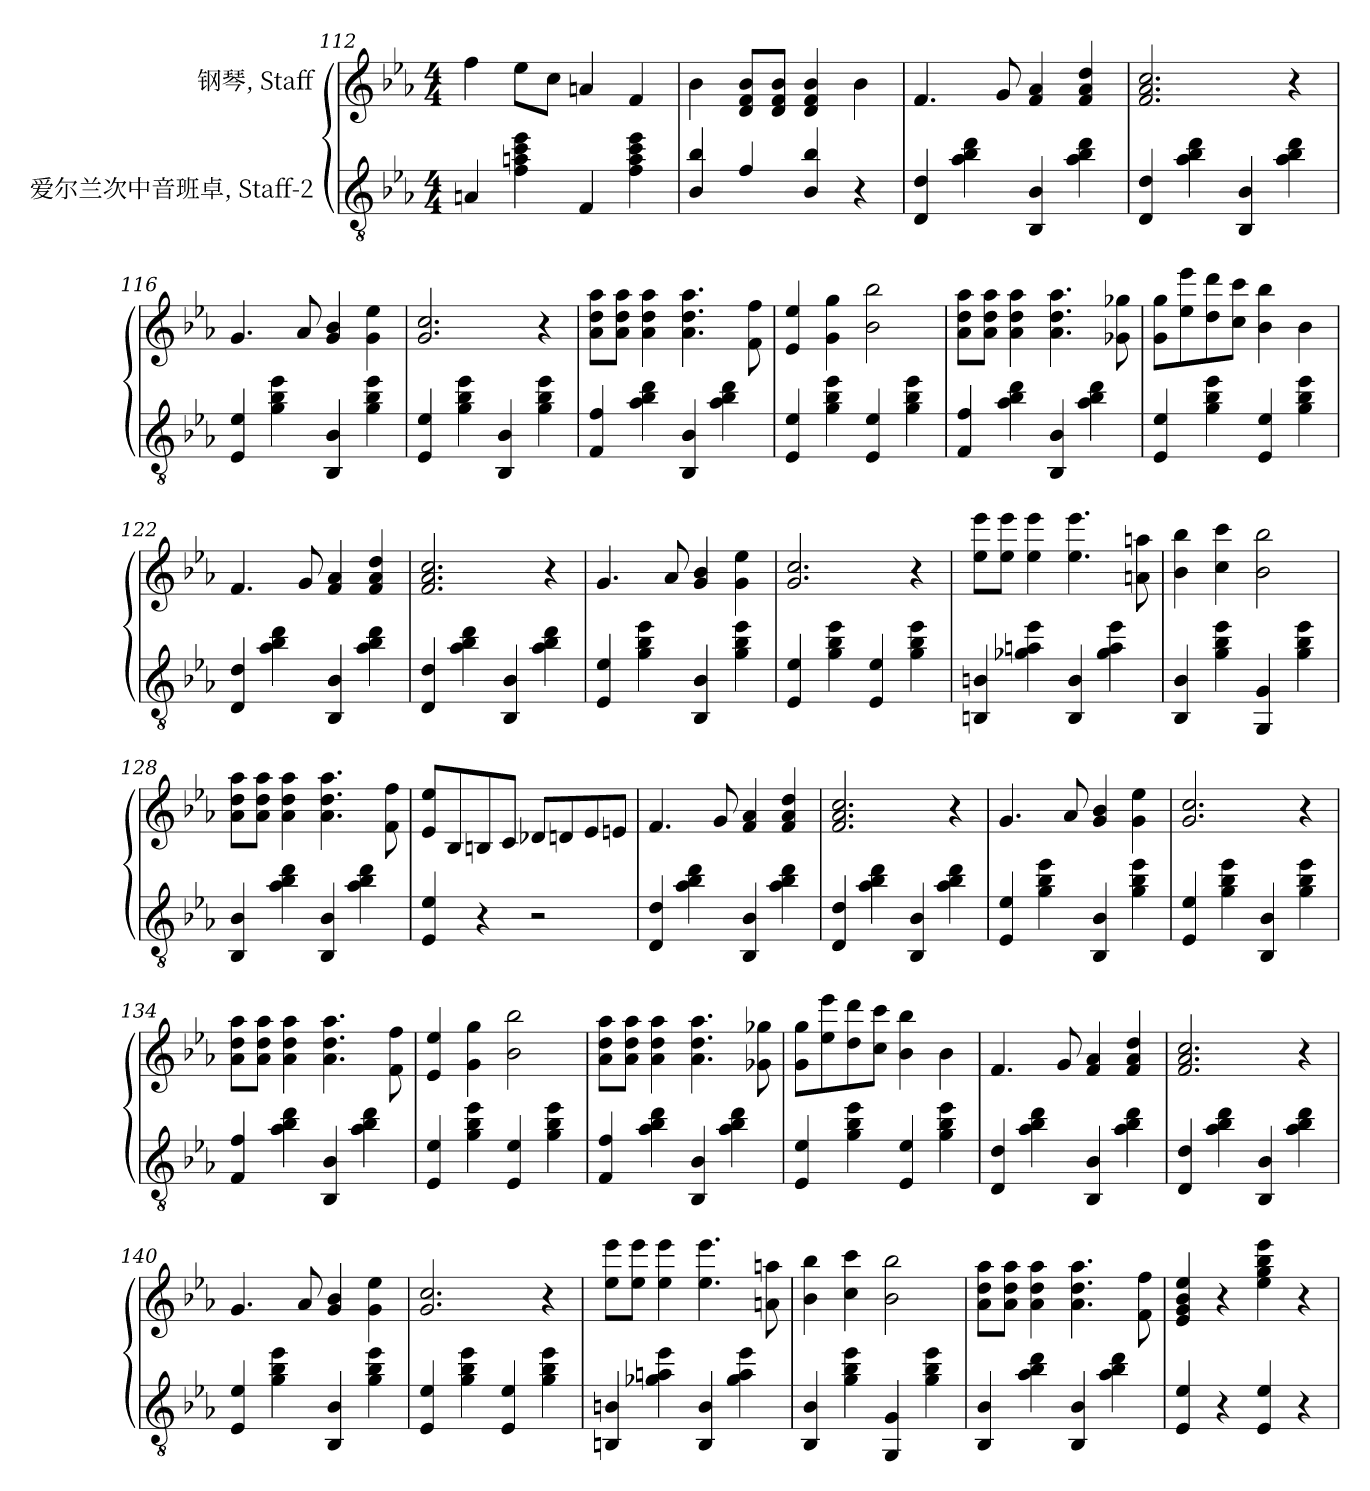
**kern	**kern
*part2	*part1
*staff2	*staff1
*I"爱尔兰次中音班卓, Staff-2	*I"钢琴, Staff
*clefGv2	*clefG2
*ITrd7c12	*
*k[b-e-a-]	*k[b-e-a-]
*M4/4	*M4/4
=112	=112
4AAn/	4ff\
4F\ 4An\ 4c\ 4e-\	8ee-\L
.	8cc\J
4FF/	4an/
4F\ 4A\ 4c\ 4e-\	4f/
=113	=113
4BB-/ 4B-/	4b-\
4F/	8d/ 8f/ 8b-/L
.	8d/ 8f/ 8b-/J
4BB-/ 4B-/	4d/ 4f/ 4b-/
4r	4b-\
=114	=114
4DD/ 4D/	4.f/
4A-\ 4B-\ 4d\	.
.	8g/
4BBB-/ 4BB-/	4f/ 4a-/
4A-\ 4B-\ 4d\	4f/ 4a-/ 4dd/
=115	=115
4DD/ 4D/	2.f/ 2.a-/ 2.cc/
4A-\ 4B-\ 4d\	.
4BBB-/ 4BB-/	.
4A-\ 4B-\ 4d\	4r
!!LO:PB:g=z
=116	=116
4EE-/ 4E-/	4.g/
4G\ 4B-\ 4e-\	.
.	8a-/
4BBB-/ 4BB-/	4g/ 4b-/
4G\ 4B-\ 4e-\	4g\ 4ee-\
=117	=117
4EE-/ 4E-/	2.g/ 2.cc/
4G\ 4B-\ 4e-\	.
4BBB-/ 4BB-/	.
4G\ 4B-\ 4e-\	4r
=118	=118
4FF/ 4F/	8a-\ 8dd\ 8aa-\L
.	8a-\ 8dd\ 8aa-\J
4A-\ 4B-\ 4d\	4a-\ 4dd\ 4aa-\
4BBB-/ 4BB-/	4.a-\ 4.dd\ 4.aa-\
4A-\ 4B-\ 4d\	.
.	8f\ 8ff\
=119	=119
4EE-/ 4E-/	4e-/ 4ee-/
4G\ 4B-\ 4e-\	4g\ 4gg\
4EE-/ 4E-/	2b-\ 2bb-\
4G\ 4B-\ 4e-\	.
=120	=120
4FF/ 4F/	8a-\ 8dd\ 8aa-\L
.	8a-\ 8dd\ 8aa-\J
4A-\ 4B-\ 4d\	4a-\ 4dd\ 4aa-\
4BBB-/ 4BB-/	4.a-\ 4.dd\ 4.aa-\
4A-\ 4B-\ 4d\	.
.	8g-X\ 8gg-X\
!!LO:LB:g=z
=121	=121
4EE-/ 4E-/	8g\ 8gg\L
.	8ee-\ 8eee-\
4G\ 4B-\ 4e-\	8dd\ 8ddd\
.	8cc\ 8ccc\J
4EE-/ 4E-/	4b-\ 4bb-\
4G\ 4B-\ 4e-\	4b-\
=122	=122
4DD/ 4D/	4.f/
4A-\ 4B-\ 4d\	.
.	8g/
4BBB-/ 4BB-/	4f/ 4a-/
4A-\ 4B-\ 4d\	4f/ 4a-/ 4dd/
=123	=123
4DD/ 4D/	2.f/ 2.a-/ 2.cc/
4A-\ 4B-\ 4d\	.
4BBB-/ 4BB-/	.
4A-\ 4B-\ 4d\	4r
=124	=124
4EE-/ 4E-/	4.g/
4G\ 4B-\ 4e-\	.
.	8a-/
4BBB-/ 4BB-/	4g/ 4b-/
4G\ 4B-\ 4e-\	4g\ 4ee-\
=125	=125
4EE-/ 4E-/	2.g/ 2.cc/
4G\ 4B-\ 4e-\	.
4EE-/ 4E-/	.
4G\ 4B-\ 4e-\	4r
!!LO:LB:g=z
=126	=126
4BBBn/ 4BBn/	8ee-\ 8eee-\L
.	8ee-\ 8eee-\J
4G-X\ 4An\ 4e-\	4ee-\ 4eee-\
4BBB/ 4BB/	4.ee-\ 4.eee-\
4G-\ 4A\ 4e-\	.
.	8an\ 8aan\
=127	=127
4BBB-/ 4BB-/	4b-\ 4bb-\
4G\ 4B-\ 4e-\	4cc\ 4ccc\
4GGG/ 4GG/	2b-\ 2bb-\
4G\ 4B-\ 4e-\	.
=128	=128
4BBB-/ 4BB-/	8a-\ 8dd\ 8aa-\L
.	8a-\ 8dd\ 8aa-\J
4A-\ 4B-\ 4d\	4a-\ 4dd\ 4aa-\
4BBB-/ 4BB-/	4.a-\ 4.dd\ 4.aa-\
4A-\ 4B-\ 4d\	.
.	8f\ 8ff\
=129	=129
4EE-/ 4E-/	8e-/ 8ee-/L
.	8B-/
4r	8Bn/
.	8c/J
2r	8d-X/L
.	8dn/
.	8e-/
.	8en/J
!!LO:LB:g=z
=130	=130
4DD/ 4D/	4.f/
4A-\ 4B-\ 4d\	.
.	8g/
4BBB-/ 4BB-/	4f/ 4a-/
4A-\ 4B-\ 4d\	4f/ 4a-/ 4dd/
=131	=131
4DD/ 4D/	2.f/ 2.a-/ 2.cc/
4A-\ 4B-\ 4d\	.
4BBB-/ 4BB-/	.
4A-\ 4B-\ 4d\	4r
=132	=132
4EE-/ 4E-/	4.g/
4G\ 4B-\ 4e-\	.
.	8a-/
4BBB-/ 4BB-/	4g/ 4b-/
4G\ 4B-\ 4e-\	4g\ 4ee-\
=133	=133
4EE-/ 4E-/	2.g/ 2.cc/
4G\ 4B-\ 4e-\	.
4BBB-/ 4BB-/	.
4G\ 4B-\ 4e-\	4r
=134	=134
4FF/ 4F/	8a-\ 8dd\ 8aa-\L
.	8a-\ 8dd\ 8aa-\J
4A-\ 4B-\ 4d\	4a-\ 4dd\ 4aa-\
4BBB-/ 4BB-/	4.a-\ 4.dd\ 4.aa-\
4A-\ 4B-\ 4d\	.
.	8f\ 8ff\
!!LO:LB:g=z
=135	=135
4EE-/ 4E-/	4e-/ 4ee-/
4G\ 4B-\ 4e-\	4g\ 4gg\
4EE-/ 4E-/	2b-\ 2bb-\
4G\ 4B-\ 4e-\	.
=136	=136
4FF/ 4F/	8a-\ 8dd\ 8aa-\L
.	8a-\ 8dd\ 8aa-\J
4A-\ 4B-\ 4d\	4a-\ 4dd\ 4aa-\
4BBB-/ 4BB-/	4.a-\ 4.dd\ 4.aa-\
4A-\ 4B-\ 4d\	.
.	8g-X\ 8gg-X\
=137	=137
4EE-/ 4E-/	8g\ 8gg\L
.	8ee-\ 8eee-\
4G\ 4B-\ 4e-\	8dd\ 8ddd\
.	8cc\ 8ccc\J
4EE-/ 4E-/	4b-\ 4bb-\
4G\ 4B-\ 4e-\	4b-\
=138	=138
4DD/ 4D/	4.f/
4A-\ 4B-\ 4d\	.
.	8g/
4BBB-/ 4BB-/	4f/ 4a-/
4A-\ 4B-\ 4d\	4f/ 4a-/ 4dd/
=139	=139
4DD/ 4D/	2.f/ 2.a-/ 2.cc/
4A-\ 4B-\ 4d\	.
4BBB-/ 4BB-/	.
4A-\ 4B-\ 4d\	4r
!!LO:LB:g=z
=140	=140
4EE-/ 4E-/	4.g/
4G\ 4B-\ 4e-\	.
.	8a-/
4BBB-/ 4BB-/	4g/ 4b-/
4G\ 4B-\ 4e-\	4g\ 4ee-\
=141	=141
4EE-/ 4E-/	2.g/ 2.cc/
4G\ 4B-\ 4e-\	.
4EE-/ 4E-/	.
4G\ 4B-\ 4e-\	4r
=142	=142
4BBBn/ 4BBn/	8ee-\ 8eee-\L
.	8ee-\ 8eee-\J
4G-X\ 4An\ 4e-\	4ee-\ 4eee-\
4BBB/ 4BB/	4.ee-\ 4.eee-\
4G-\ 4A\ 4e-\	.
.	8an\ 8aan\
=143	=143
4BBB-/ 4BB-/	4b-\ 4bb-\
4G\ 4B-\ 4e-\	4cc\ 4ccc\
4GGG/ 4GG/	2b-\ 2bb-\
4G\ 4B-\ 4e-\	.
=144	=144
4BBB-/ 4BB-/	8a-\ 8dd\ 8aa-\L
.	8a-\ 8dd\ 8aa-\J
4A-\ 4B-\ 4d\	4a-\ 4dd\ 4aa-\
4BBB-/ 4BB-/	4.a-\ 4.dd\ 4.aa-\
4A-\ 4B-\ 4d\	.
.	8f\ 8ff\
!!LO:PB:g=z
=145	=145
4EE-/ 4E-/	4e-/ 4g/ 4b-/ 4ee-/
4r	4r
4EE-/ 4E-/	4ee-\ 4gg\ 4bb-\ 4eee-\
4r	4r
=	=
*-	*-
